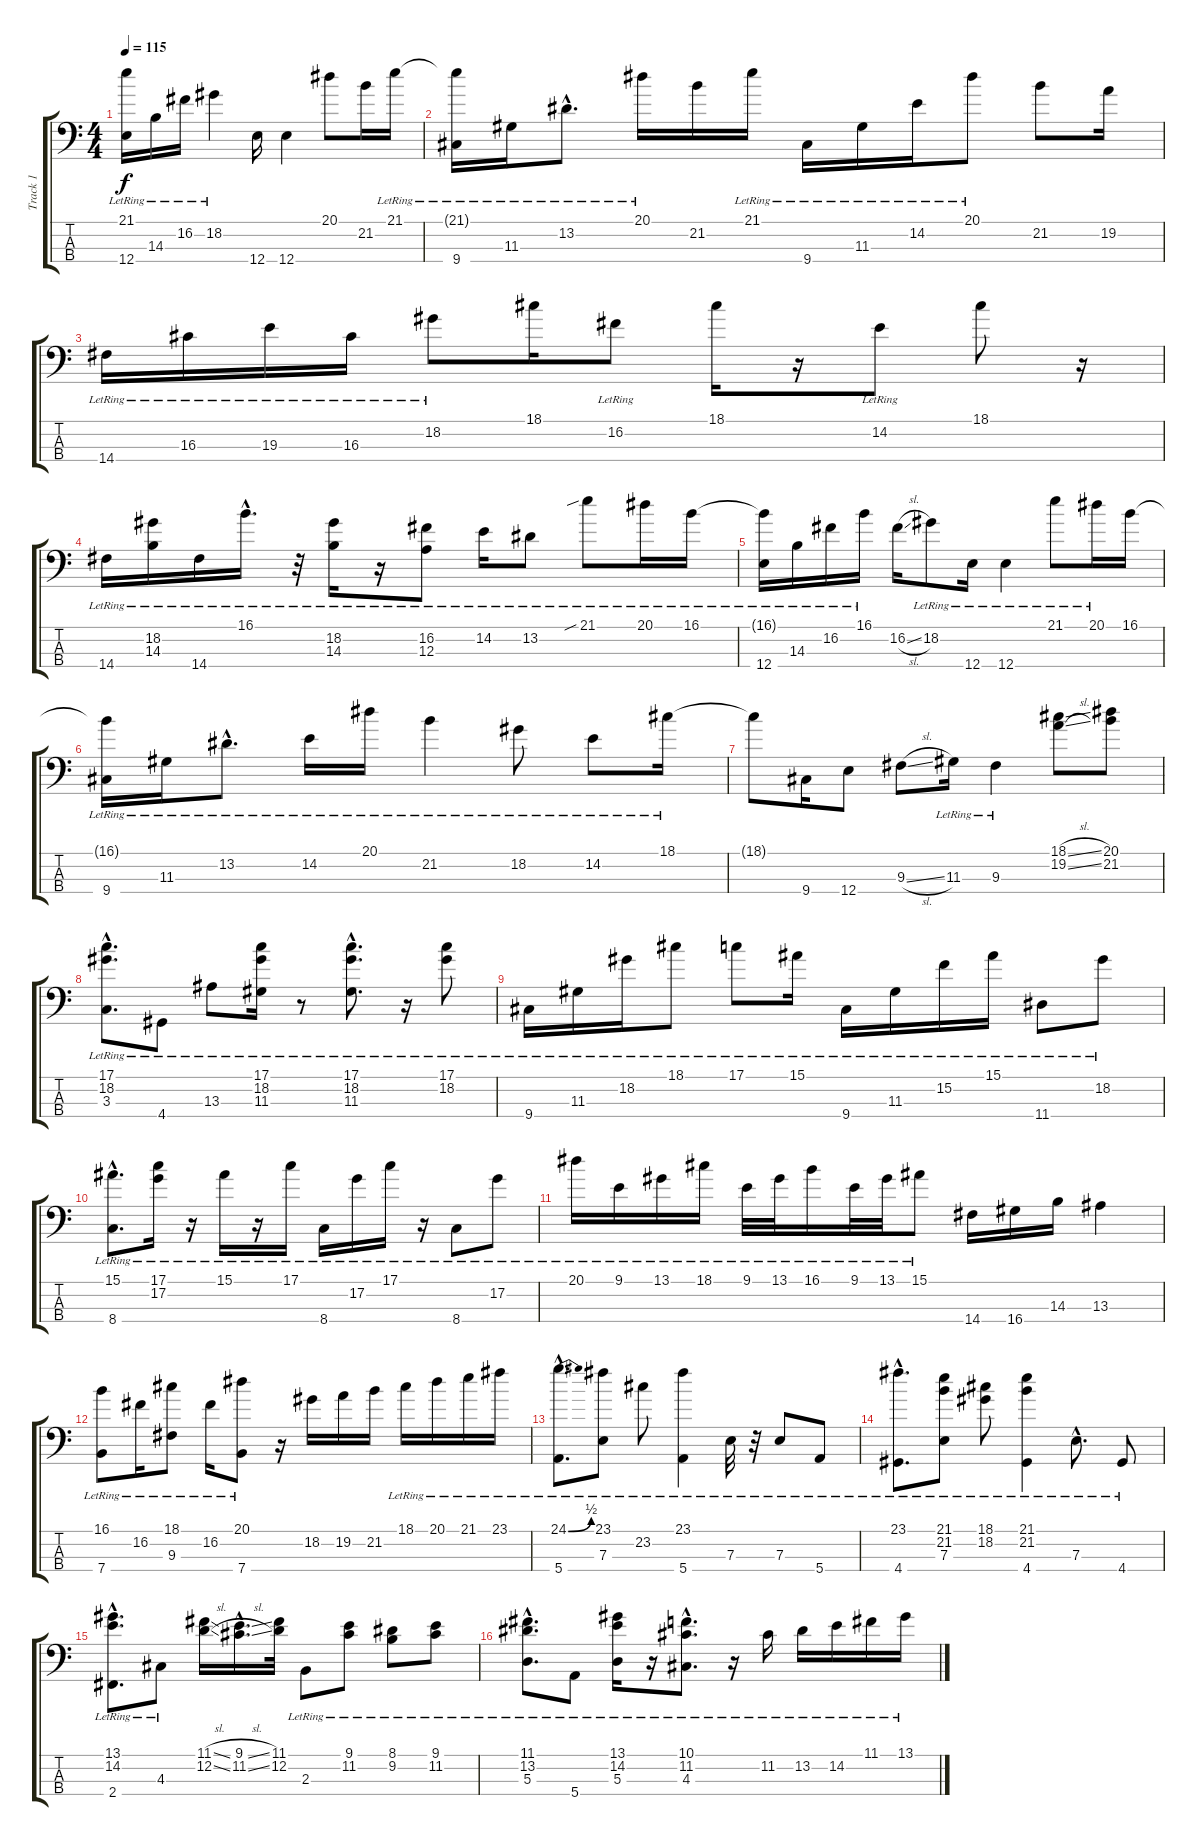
\track ("Track 1" "Track 1") {instrument electricbasspick}
\staff {score tabs}
\tuning (G2 D2 A1 E1) {hide}
\ts (4 4)
\tempo 115
\clef f4
\ks c
(21.1{t} 12.4{lr}).16{dy f} 14.3{lr}.16 16.2{lr}.16 18.2{lr}.4 12.4.16 12.4.4 20.1.8 21.2.16 21.1{lr}.16 |
(21.1{t} 9.4{lr}).16 11.3{lr}.16 13.2{hac lr}.8{d} 20.1{lr}.16 21.2.16 21.1{lr}.16 9.4{lr}.16 11.3{lr}.16 14.2{lr}.16 20.1{lr}.8 21.2.8 19.2.16 |
14.4{lr}.16 16.3{lr}.16 19.3{lr}.16 16.3{lr}.16 18.2{lr}.8 18.1.16 16.2{lr}.8 18.1.16 r.16 14.2{lr}.8 18.1.8 r.16 |
14.4{lr}.16 (18.2{lr} 14.3{lr}).16 14.4{lr}.16 16.1{hac lr}.16{d} r.32 (18.2{lr} 14.3{lr}).16 r.16 (16.2{lr} 12.3{lr}).8 14.2{lr}.16 13.2{lr}.8 21.1{sib lr}.8 20.1{lr}.16 16.1{lr}.16 |
(16.1{t} 12.4{lr}).16 14.3{lr}.16 16.2{lr}.16 16.1{lr}.16 16.2{sl}.16 18.2{lr}.8 12.4{lr}.16 12.4{lr}.4 21.1{lr}.8 20.1{lr}.16 16.1.16 |
(16.1{t} 9.4{lr}).16 11.3{lr}.16 13.2{hac lr}.8{d} 14.2{lr}.16 20.1{lr}.16 21.2{lr}.4 18.2{lr}.8 14.2{lr}.8 18.1{lr}.16 |
18.1{t}.8 9.4.16 12.4.8 9.3{sl}.8 11.3{lr}.16 9.3{lr}.4 (18.1{sl} 19.2{sl}).8 (20.1 21.2).8 |
(17.1{hac lr} 18.2{hac lr} 3.3{hac lr}).8{d} 4.4{lr}.8 13.3{lr}.8 (17.1{lr} 18.2{lr} 11.3{lr}).16 r.8 (17.1{hac lr} 18.2{hac lr} 11.3{hac lr}).8{d} r.16 (17.1{lr} 18.2{lr}).8 |
9.4{lr}.16 11.3{lr}.16 18.2{lr}.16 18.1{lr}.8 17.1{lr}.8 15.1{lr}.16 9.4{lr}.16 11.3{lr}.16 15.2{lr}.16 15.1{lr}.16 11.4{lr}.8 18.2{lr}.8 |
(15.1{hac lr} 8.4{hac lr}).8{d} (17.1{lr} 17.2{lr}).16 r.16 15.1{lr}.16 r.16 17.1{lr}.16 8.4{lr}.16 17.2{lr}.16 17.1{lr}.16 r.16 8.4{lr}.8 17.2{lr}.8 |
20.1{lr}.16 9.1{lr}.16 13.1{lr}.16 18.1{lr}.16 9.1{lr}.32 13.1{lr}.32 16.1{lr}.16 9.1{lr}.32 13.1{lr}.32 15.1{lr}.8 14.4.16 16.4.16 14.3.16 13.3.4 |
(16.1{lr} 7.4{lr}).8 16.2{lr}.16 (18.1{lr} 9.3{lr}).8 16.2{lr}.16 (20.1{lr} 7.4{lr}).8 r.16 18.2.16 19.2.16 21.2.16 18.1{lr}.16 20.1{lr}.16 21.1{lr}.16 23.1{lr}.16 |
(24.1{be (bend 0 0 60 2) hac} 5.4{hac lr}).8{d} (23.1{lr} 7.3{lr}).8 23.2{lr}.8 (23.1{lr} 5.4{lr}).4 7.3{lr}.32 r.32 7.3{lr}.8 5.4{lr}.8 |
(23.1{hac lr} 4.4{hac lr}).8{d} (21.1{lr} 21.2 7.3{lr}).8 (18.1 18.2{lr}).8 (21.1{lr} 21.2 4.4{lr}).4 7.3{hac lr}.8{d} 4.4{lr}.8 |
(13.1{hac lr} 14.2{hac lr} 2.4{hac lr}).8{d} 4.3{lr}.8 (11.1{sl} 12.2{sl}).16 (9.1{sl hac} 11.2{sl hac}).16{d} (11.1 12.2).32 2.3{lr}.8 (9.1{lr} 11.2{lr}).8 (8.1{lr} 9.2{lr}).8 (9.1{lr} 11.2{lr}).8 |
(11.1{hac lr} 13.2{hac lr} 5.3{hac lr}).8{d} 5.4{lr}.8 (13.1{lr} 14.2{lr} 5.3{lr}).16 r.16 (10.1{hac lr} 11.2{hac lr} 4.3{hac lr}).8{d} r.16 11.2{lr}.16 13.2{lr}.16 14.2{lr}.16 11.1{lr}.16 13.1{lr}.16
